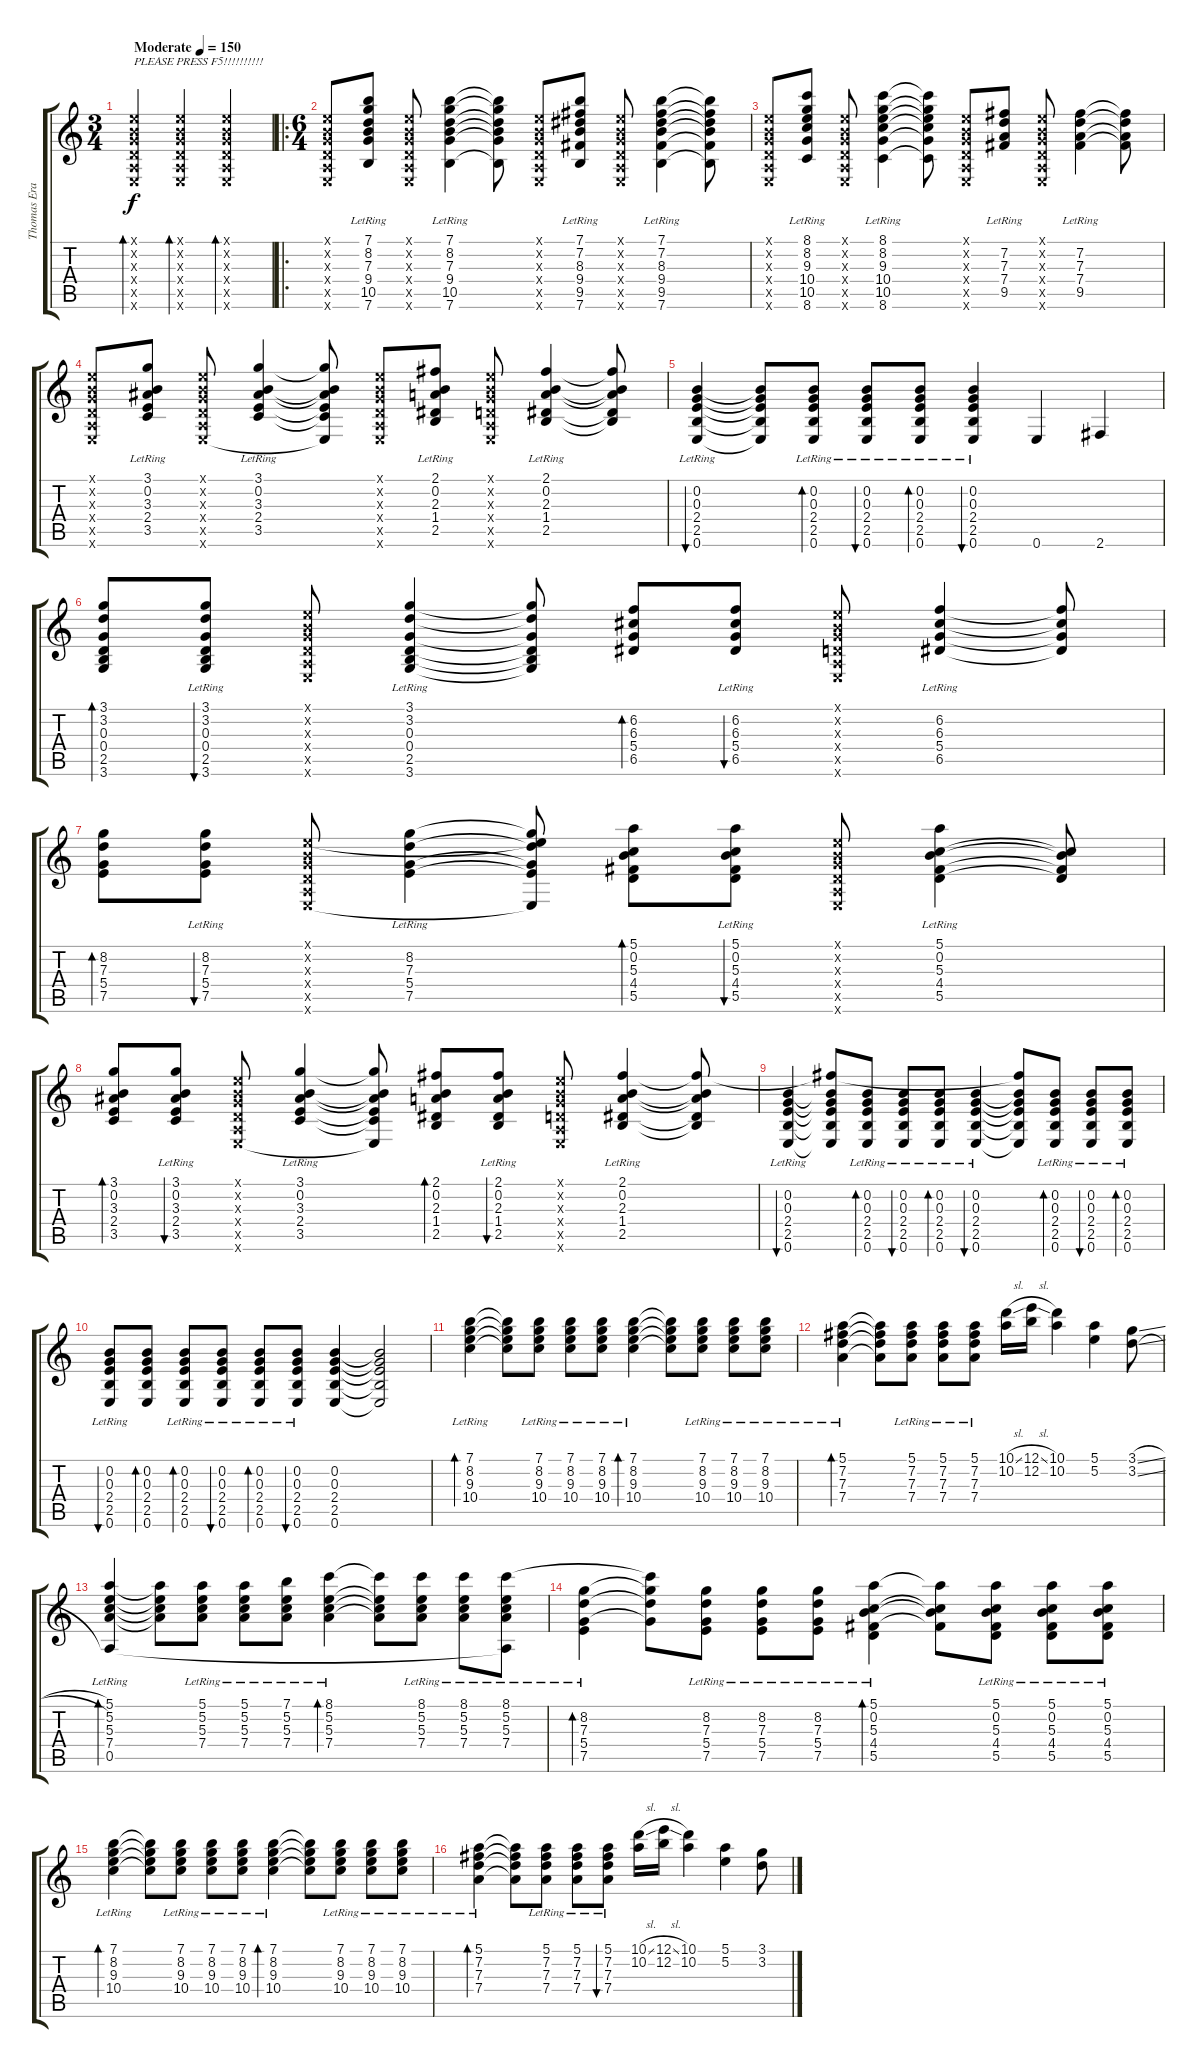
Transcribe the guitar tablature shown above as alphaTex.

\track ("Thomas Erak" "Thomas Era") {instrument acousticguitarsteel}
\staff {score tabs}
\tuning (E4 B3 G3 D3 A2 E2) {hide}
\ts (3 4)
\tempo (150 "Moderate")
\clef g2
\ks c
(0.1{x} 0.2{x} 0.3{x} 0.4{x} 0.5{x} 0.6{x}).4{bd 30 txt "PLEASE PRESS F5!!!!!!!!!!" dy f instrument acousticguitarsteel} (0.1{x} 0.2{x} 0.3{x} 0.4{x} 0.5{x} 0.6{x}).4{bd 60} (0.1{x} 0.2{x} 0.3{x} 0.4{x} 0.5{x} 0.6{x}).4{bd 60} |
\ro
\ts (6 4)
(0.1{x} 0.2{x} 0.3{x} 0.4{x} 0.5{x} 0.6{x}).8 (7.1{lr} 8.2{lr} 7.3{lr} 9.4{lr} 10.5{lr} 7.6{lr}).8 (0.1{x} 0.2{x} 0.3{x} 0.4{x} 0.5{x} 0.6{x}).8 (7.1{lr} 8.2{lr} 7.3{lr} 9.4{lr} 10.5{lr} 7.6{lr}).4 (7.1{t} 8.2{t} 7.3{t} 9.4{t} 10.5{t} 7.6{t}).8 (0.1{x} 0.2{x} 0.3{x} 0.4{x} 0.5{x} 0.6{x}).8 (7.1{lr} 7.2{lr} 8.3{lr} 9.4{lr} 9.5{lr} 7.6{lr}).8 (0.1{x} 0.2{x} 0.3{x} 0.4{x} 0.5{x} 0.6{x}).8 (7.1{lr} 7.2{lr} 8.3{lr} 9.4{lr} 9.5{lr} 7.6{lr}).4 (7.1{t} 7.2{t} 8.3{t} 9.4{t} 9.5{t} 7.6{t}).8 |
(0.1{x} 0.2{x} 0.3{x} 0.4{x} 0.5{x} 0.6{x}).8 (8.1{lr} 8.2{lr} 9.3{lr} 10.4{lr} 10.5{lr} 8.6{lr}).8 (0.1{x} 0.2{x} 0.3{x} 0.4{x} 0.5{x} 0.6{x}).8 (8.1{lr} 8.2{lr} 9.3{lr} 10.4{lr} 10.5{lr} 8.6{lr}).4 (8.1{t} 8.2{t} 9.3{t} 10.4{t} 10.5{t} 8.6{t}).8 (0.1{x} 0.2{x} 0.3{x} 0.4{x} 0.5{x} 0.6{x}).8 (7.2{lr} 7.3{lr} 7.4{lr} 9.5{lr}).8 (0.1{x} 0.2{x} 0.3{x} 0.4{x} 0.5{x} 0.6{x}).8 (7.2{lr} 7.3{lr} 7.4{lr} 9.5{lr}).4 (7.2{t} 7.3{t} 7.4{t} 9.5{t}).8 |
(0.1{x} 0.2{x} 0.3{x} 0.4{x} 0.5{x} 0.6{x}).8 (3.1{lr} 0.2{lr} 3.3{lr} 2.4{lr} 3.5{lr}).8 (0.1{x} 0.2{x} 0.3{x} 0.4{x} 0.5{x} 0.6{x}).8 (3.1{lr} 0.2{lr} 3.3{lr} 2.4{lr} 3.5{lr}).4 (3.1{t} 0.2{t} 3.3{t} 2.4{t} 3.5{t} 0.6{t}).8 (0.1{x} 0.2{x} 0.3{x} 0.4{x} 0.5{x} 0.6{x}).8 (2.1{lr} 0.2{lr} 2.3{lr} 1.4{lr} 2.5{lr}).8 (0.1{x} 0.2{x} 0.3{x} 0.4{x} 0.5{x} 0.6{x}).8 (2.1{lr} 0.2{lr} 2.3{lr} 1.4{lr} 2.5{lr}).4 (2.1{t} 0.2{t} 2.3{t} 1.4{t} 2.5{t}).8 |
(0.2{lr} 0.3{lr} 2.4{lr} 2.5{lr} 0.6{lr}).4{bu 60} (0.2{t} 0.3{t} 2.4{t} 2.5{t} 0.6{t}).8 (0.2{lr} 0.3{lr} 2.4{lr} 2.5{lr} 0.6{lr}).8{bd 60} (0.2{lr} 0.3{lr} 2.4{lr} 2.5{lr} 0.6{lr}).8{bu 60} (0.2{lr} 0.3{lr} 2.4{lr} 2.5{lr} 0.6{lr}).8{bd 60} (0.2{lr} 0.3{lr} 2.4{lr} 2.5{lr} 0.6{lr}).4{bu 60} 0.6.4 2.6.4 |
(3.1 3.2 0.3 0.4 2.5 3.6).8{bd 120} (3.1{lr} 3.2{lr} 0.3{lr} 0.4{lr} 2.5{lr} 3.6{lr}).8{bu 120} (0.1{x} 0.2{x} 0.3{x} 0.4{x} 0.5{x} 0.6{x}).8 (3.1{lr} 3.2{lr} 0.3{lr} 0.4{lr} 2.5{lr} 3.6{lr}).4 (3.1{t} 3.2{t} 0.3{t} 0.4{t} 2.5{t} 3.6{t}).8 (6.2 6.3 5.4 6.5).8{bd 120} (6.2{lr} 6.3{lr} 5.4{lr} 6.5{lr}).8{bu 120} (0.1{x} 0.2{x} 0.3{x} 0.4{x} 0.5{x} 0.6{x}).8 (6.2{lr} 6.3{lr} 5.4{lr} 6.5{lr}).4 (6.2{t} 6.3{t} 5.4{t} 6.5{t}).8 |
(8.2 7.3 5.4 7.5).8{bd 120} (8.2 7.3 5.4{lr} 7.5{lr}).8{bu 120} (0.1{x} 0.2{x} 0.3{x} 0.4{x} 0.5{x} 0.6{x}).8 (8.2 7.3{lr} 5.4{lr} 7.5{lr}).4 (0.1{t} 8.2{t} 7.3{t} 5.4{t} 7.5{t} 0.6{t}).8 (5.1 0.2 5.3 4.4 5.5).8{bd 120} (5.1 0.2{lr} 5.3{lr} 4.4{lr} 5.5{lr}).8{bu 120} (0.1{x} 0.2{x} 0.3{x} 0.4{x} 0.5{x} 0.6{x}).8 (5.1 0.2{lr} 5.3{lr} 4.4{lr} 5.5{lr}).4 (0.2{t} 5.3{t} 4.4{t} 5.5{t}).8 |
(3.1 0.2 3.3 2.4 3.5).8{bd 120} (3.1{lr} 0.2{lr} 3.3{lr} 2.4{lr} 3.5{lr}).8{bu 120} (0.1{x} 0.2{x} 0.3{x} 0.4{x} 0.5{x} 0.6{x}).8 (3.1{lr} 0.2{lr} 3.3{lr} 2.4{lr} 3.5{lr}).4 (3.1{t} 0.2{t} 3.3{t} 2.4{t} 3.5{t} 0.6{t}).8 (2.1 0.2 2.3 1.4 2.5).8{bd 120} (2.1{lr} 0.2{lr} 2.3{lr} 1.4{lr} 2.5{lr}).8{bu 120} (0.1{x} 0.2{x} 0.3{x} 0.4{x} 0.5{x} 0.6{x}).8 (2.1{lr} 0.2{lr} 2.3{lr} 1.4{lr} 2.5{lr}).4 (2.1{t} 0.2{t} 2.3{t} 1.4{t} 2.5{t}).8 |
(0.2 0.3{lr} 2.4{lr} 2.5{lr} 0.6).4{bu 60} (2.1{t} 0.2{t} 0.3{t} 2.4{t} 2.5{t} 0.6{t}).8 (0.2{lr} 0.3{lr} 2.4{lr} 2.5{lr} 0.6{lr}).8{bd 60} (0.2{lr} 0.3{lr} 2.4{lr} 2.5{lr} 0.6{lr}).8{bu 60} (0.2{lr} 0.3{lr} 2.4{lr} 2.5{lr} 0.6{lr}).8{bd 60} (0.2{lr} 0.3{lr} 2.4{lr} 2.5{lr} 0.6{lr}).4{bu 60} (2.1{t} 0.2{t} 0.3{t} 2.4{t} 2.5{t} 0.6{t}).8 (0.2{lr} 0.3{lr} 2.4{lr} 2.5{lr} 0.6{lr}).8{bd 60} (0.2{lr} 0.3{lr} 2.4{lr} 2.5{lr} 0.6{lr}).8{bu 60} (0.2{lr} 0.3{lr} 2.4{lr} 2.5{lr} 0.6{lr}).8{bd 60} |
(0.2{lr} 0.3{lr} 2.4{lr} 2.5{lr} 0.6{lr}).8{bu 60} (0.2 0.3 2.4 2.5 0.6).8{bd 120} (0.2{lr} 0.3{lr} 2.4{lr} 2.5{lr} 0.6{lr}).8{bd 60} (0.2{lr} 0.3{lr} 2.4{lr} 2.5{lr} 0.6{lr}).8{bu 60} (0.2{lr} 0.3{lr} 2.4{lr} 2.5{lr} 0.6{lr}).8{bd 60} (0.2{lr} 0.3{lr} 2.4{lr} 2.5{lr} 0.6{lr}).8{bu 60} (0.2 0.3 2.4 2.5 0.6).4 (0.2{t} 0.3{t} 2.4{t} 2.5{t} 0.6{t}).2 |
(7.1{lr} 8.2{lr} 9.3{lr} 10.4{lr}).4{bd 240} (7.1{t} 8.2{t} 9.3{t} 10.4{t}).8 (7.1{lr} 8.2{lr} 9.3{lr} 10.4{lr}).8 (7.1{lr} 8.2{lr} 9.3{lr} 10.4{lr}).8 (7.1{lr} 8.2{lr} 9.3{lr} 10.4{lr}).8 (7.1{lr} 8.2{lr} 9.3{lr} 10.4{lr}).4{bd 240} (7.1{t} 8.2{t} 9.3{t} 10.4{t}).8 (7.1{lr} 8.2{lr} 9.3{lr} 10.4{lr}).8 (7.1{lr} 8.2{lr} 9.3{lr} 10.4{lr}).8 (7.1{lr} 8.2{lr} 9.3{lr} 10.4{lr}).8 |
(5.1{lr} 7.2{lr} 7.3{lr} 7.4{lr}).4{bd 240} (5.1{t} 7.2{t} 7.3{t} 7.4{t}).8 (5.1{lr} 7.2{lr} 7.3{lr} 7.4{lr}).8 (5.1{lr} 7.2{lr} 7.3{lr} 7.4{lr}).8 (5.1{lr} 7.2{lr} 7.3{lr} 7.4{lr}).8 (10.1{sl} 10.2).16 (12.1{sl} 12.2).16 (10.1 10.2).4 (5.1 5.2).4 (3.1{sl} 3.2{sl}).8 |
(5.1{lr} 5.2{lr} 5.3{lr} 7.4{lr} 0.5).4{bd 240} (5.1{t} 5.2{t} 5.3{t} 7.4{t}).8 (5.1{lr} 5.2{lr} 5.3{lr} 7.4{lr}).8 (5.1{lr} 5.2{lr} 5.3{lr} 7.4{lr}).8 (7.1{lr} 5.2{lr} 5.3{lr} 7.4{lr}).8 (8.1{lr} 5.2{lr} 5.3{lr} 7.4{lr}).4{bd 120} (8.1{t} 5.2{t} 5.3{t} 7.4{t}).8 (8.1{lr} 5.2{lr} 5.3{lr} 7.4{lr}).8 (8.1{lr} 5.2{lr} 5.3{lr} 7.4{lr}).8 (8.1{lr} 5.2{lr} 5.3{lr} 7.4{lr} 0.5{t}).8 |
(8.2{lr} 7.3{lr} 5.4{lr} 7.5).4{bd 240} (8.1{t} 8.2{t} 7.3{t} 5.4{t}).8 (8.2{lr} 7.3{lr} 5.4{lr} 7.5).8 (8.2{lr} 7.3{lr} 5.4{lr} 7.5).8 (8.2{lr} 7.3{lr} 5.4{lr} 7.5).8 (5.1 0.2{lr} 5.3{lr} 4.4{lr} 5.5).4{bd 240} (5.1{t} 0.2{t} 5.3{t} 4.4{t}).8 (5.1{lr} 0.2{lr} 5.3{lr} 4.4{lr} 5.5).8 (5.1{lr} 0.2{lr} 5.3{lr} 4.4{lr} 5.5).8 (5.1{lr} 0.2{lr} 5.3{lr} 4.4{lr} 5.5).8 |
(7.1{lr} 8.2{lr} 9.3{lr} 10.4{lr}).4{bd 240} (7.1{t} 8.2{t} 9.3{t} 10.4{t}).8 (7.1{lr} 8.2{lr} 9.3{lr} 10.4{lr}).8 (7.1{lr} 8.2{lr} 9.3{lr} 10.4{lr}).8 (7.1{lr} 8.2{lr} 9.3{lr} 10.4{lr}).8 (7.1{lr} 8.2{lr} 9.3{lr} 10.4{lr}).4{bd 240} (7.1{t} 8.2{t} 9.3{t} 10.4{t}).8 (7.1{lr} 8.2{lr} 9.3{lr} 10.4{lr}).8 (7.1{lr} 8.2{lr} 9.3{lr} 10.4{lr}).8 (7.1{lr} 8.2{lr} 9.3{lr} 10.4{lr}).8 |
(5.1{lr} 7.2{lr} 7.3{lr} 7.4{lr}).4{bd 240} (5.1{t} 7.2{t} 7.3{t} 7.4{t}).8 (5.1{lr} 7.2{lr} 7.3{lr} 7.4{lr}).8 (5.1{lr} 7.2{lr} 7.3{lr} 7.4{lr}).8 (5.1{lr} 7.2{lr} 7.3{lr} 7.4{lr}).8{bu 240} (10.1{sl} 10.2).16 (12.1{sl} 12.2).16 (10.1 10.2).4 (5.1 5.2).4 (3.1{sl} 3.2).8
